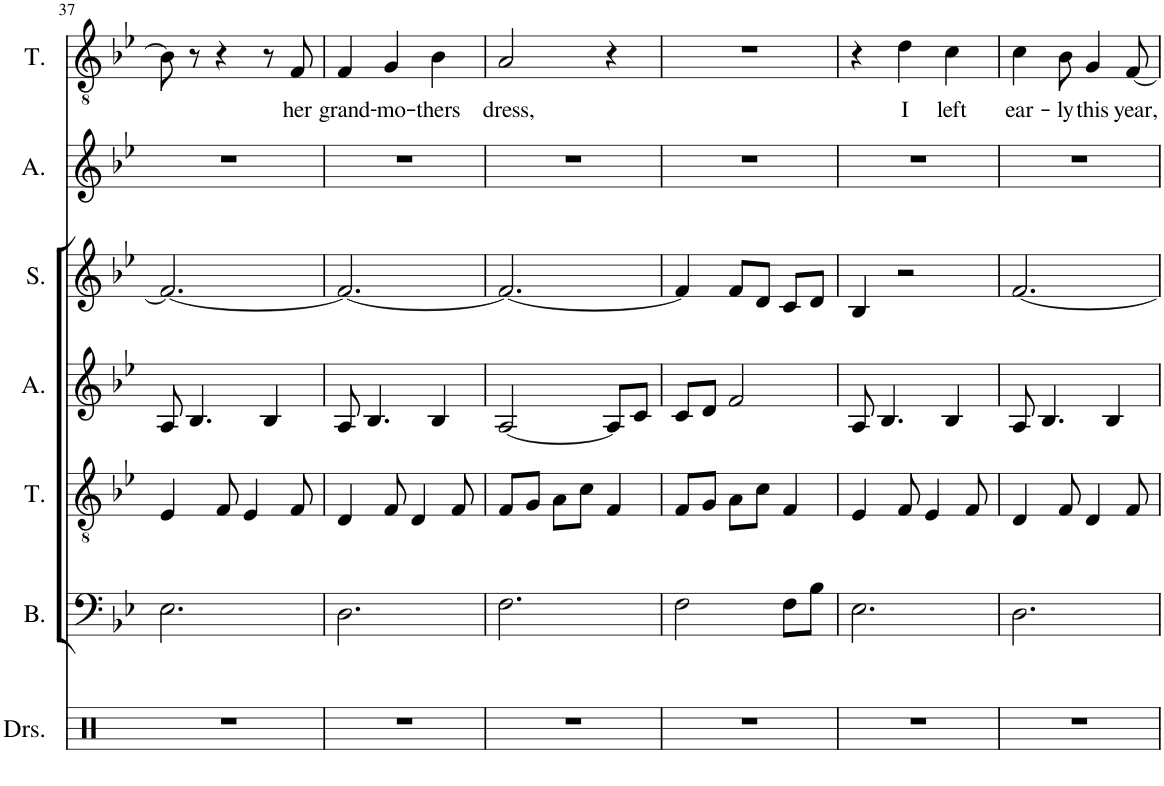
**kern	**kern	**kern	**kern	**kern	**kern	**kern	**text
*part7	*part6	*part5	*part4	*part3	*part2	*part1	*part1
*staff7	*staff6	*staff5	*staff4	*staff3	*staff2	*staff1	*staff1
*I"Drumset	*I"Bass	*I"Tenor	*I"Alto	*I"Soprano	*I"Alto	*I"Tenor	*
*I'Drs.	*I'B.	*I'T.	*I'A.	*I'S.	*I'A.	*I'T.	*
!!LO:PB:g=z
*clefX	*clefF4	*clefGv2	*clefG2	*clefG2	*clefG2	*clefGv2	*
*k[]	*k[b-e-]	*k[b-e-]	*k[b-e-]	*k[b-e-]	*k[b-e-]	*k[b-e-]	*
*M3/4	*M3/4	*M3/4	*M3/4	*M3/4	*M3/4	*M3/4	*
=37	=37	=37	=37	=37	=37	=37	=37
2.r	2.E-\	4E-/	8A/	2.f/_	2.r	8B-\]	.
.	.	.	4.B-/	.	.	8r	.
.	.	8F/	.	.	.	4r	.
.	.	4E-/	.	.	.	.	.
.	.	.	4B-/	.	.	8r	.
!	!	!	!	!	!	!	!LO:LY:b
.	.	8F/	.	.	.	8F/	her
=38	=38	=38	=38	=38	=38	=38	=38
!	!	!	!	!	!	!	!LO:LY:b
2.r	2.D\	4D/	8A/	2.f/_	2.r	4F/	grand-
.	.	.	4.B-/	.	.	.	.
!	!	!	!	!	!	!	!LO:LY:b
.	.	8F/	.	.	.	4G/	-mo-
.	.	4D/	.	.	.	.	.
!	!	!	!	!	!	!	!LO:LY:b
.	.	.	4B-/	.	.	4B-\	-thers
.	.	8F/	.	.	.	.	.
=39	=39	=39	=39	=39	=39	=39	=39
!	!	!	!	!	!	!	!LO:LY:b
2.r	2.F\	8F/L	[2A/	2.f/_	2.r	2A/	dress,
.	.	8G/J	.	.	.	.	.
.	.	8A\L	.	.	.	.	.
.	.	8c\J	.	.	.	.	.
.	.	4F/	8A/L]	.	.	4r	.
.	.	.	8c/J	.	.	.	.
=40	=40	=40	=40	=40	=40	=40	=40
2.r	2F\	8F/L	8c/L	4f/]	2.r	2.r	.
.	.	8G/J	8d/J	.	.	.	.
.	.	8A\L	2f/	8f/L	.	.	.
.	.	8c\J	.	8d/J	.	.	.
.	8F\L	4F/	.	8c/L	.	.	.
.	8B-\J	.	.	8d/J	.	.	.
=41	=41	=41	=41	=41	=41	=41	=41
2.r	2.E-\	4E-/	8A/	4B-/	2.r	4r	.
.	.	.	4.B-/	.	.	.	.
!	!	!	!	!	!	!	!LO:LY:b
.	.	8F/	.	2r	.	4d\	I
.	.	4E-/	.	.	.	.	.
!	!	!	!	!	!	!	!LO:LY:b
.	.	.	4B-/	.	.	4c\	left
.	.	8F/	.	.	.	.	.
=42	=42	=42	=42	=42	=42	=42	=42
!	!	!	!	!	!	!	!LO:LY:b
2.r	2.D\	4D/	8A/	[2.f/	2.r	4c\	ear-
.	.	.	4.B-/	.	.	.	.
!	!	!	!	!	!	!	!LO:LY:b
.	.	8F/	.	.	.	8B-\	-ly
!	!	!	!	!	!	!	!LO:LY:b
.	.	4D/	.	.	.	4G/	this
.	.	.	4B-/	.	.	.	.
!	!	!	!	!	!	!	!LO:LY:b
.	.	8F/	.	.	.	[8F/	year,
=	=	=	=	=	=	=	=
*-	*-	*-	*-	*-	*-	*-	*-
